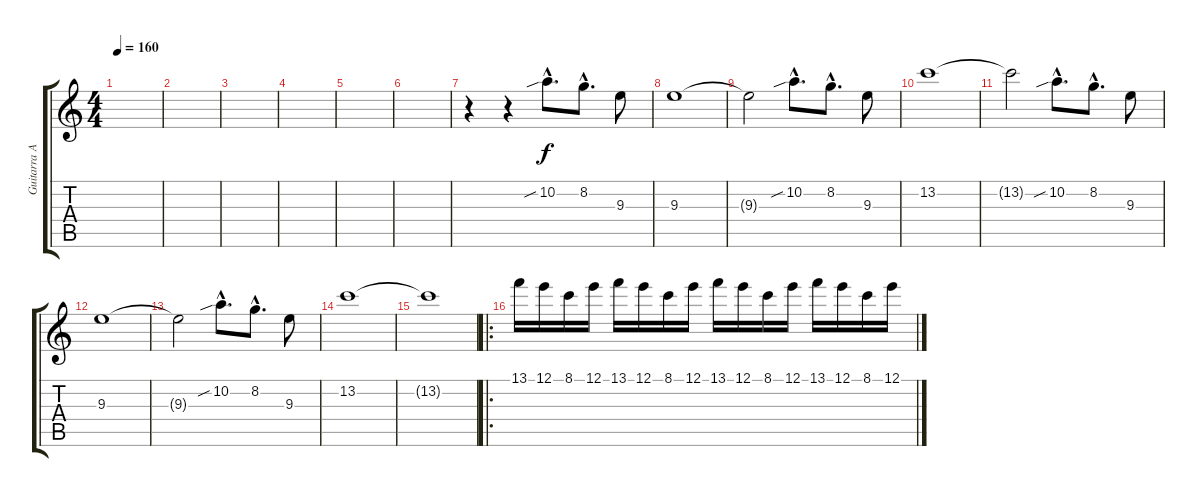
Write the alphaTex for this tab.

\track ("Guitarra Adicional" "Guitarra A") {instrument overdrivenguitar}
\staff {score tabs}
\tuning (E4 B3 G3 D3 A2 E2) {hide}
\ts (4 4)
\tempo 160
\clef g2
\ks c
|
|
|
|
|
|
r.4 r.4 10.2{sib hac}.8{d} 8.2{hac}.8{d} 9.3.8 |
9.3.1 |
9.3{t}.2 10.2{sib hac}.8{d} 8.2{hac}.8{d} 9.3.8 |
13.2.1 |
13.2{t}.2 10.2{sib hac}.8{d} 8.2{hac}.8{d} 9.3.8 |
9.3.1 |
9.3{t}.2 10.2{sib hac}.8{d} 8.2{hac}.8{d} 9.3.8 |
13.2.1 |
13.2{t}.1 |
\ro
13.1.16 12.1.16 8.1.16 12.1.16 13.1.16 12.1.16 8.1.16 12.1.16 13.1.16 12.1.16 8.1.16 12.1.16 13.1.16 12.1.16 8.1.16 12.1.16
